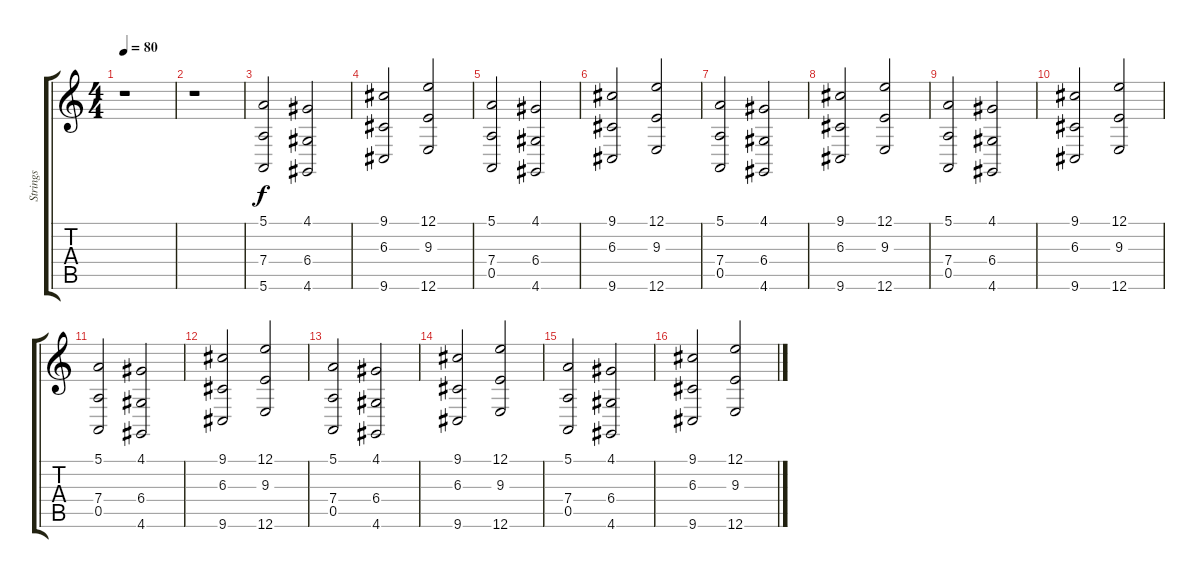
\track ("Strings" "Strings") {instrument stringensemble1}
\staff {score tabs}
\tuning (E4 B3 G3 D3 A2 E2) {hide}
\ts (4 4)
\tempo 80
\clef g2
\ks c
r.1{dy f instrument stringensemble1} |
r.1 |
(5.1 7.4 5.6).2 (4.1 6.4 4.6).2 |
(9.1 6.3 9.6).2 (12.1 9.3 12.6).2 |
(5.1 7.4 0.5).2 (4.1 6.4 4.6).2 |
(9.1 6.3 9.6).2 (12.1 9.3 12.6).2 |
(5.1 7.4 0.5).2 (4.1 6.4 4.6).2 |
(9.1 6.3 9.6).2 (12.1 9.3 12.6).2 |
(5.1 7.4 0.5).2 (4.1 6.4 4.6).2 |
(9.1 6.3 9.6).2 (12.1 9.3 12.6).2 |
(5.1 7.4 0.5).2 (4.1 6.4 4.6).2 |
(9.1 6.3 9.6).2 (12.1 9.3 12.6).2 |
(5.1 7.4 0.5).2 (4.1 6.4 4.6).2 |
(9.1 6.3 9.6).2 (12.1 9.3 12.6).2 |
(5.1 7.4 0.5).2 (4.1 6.4 4.6).2 |
(9.1 6.3 9.6).2 (12.1 9.3 12.6).2
